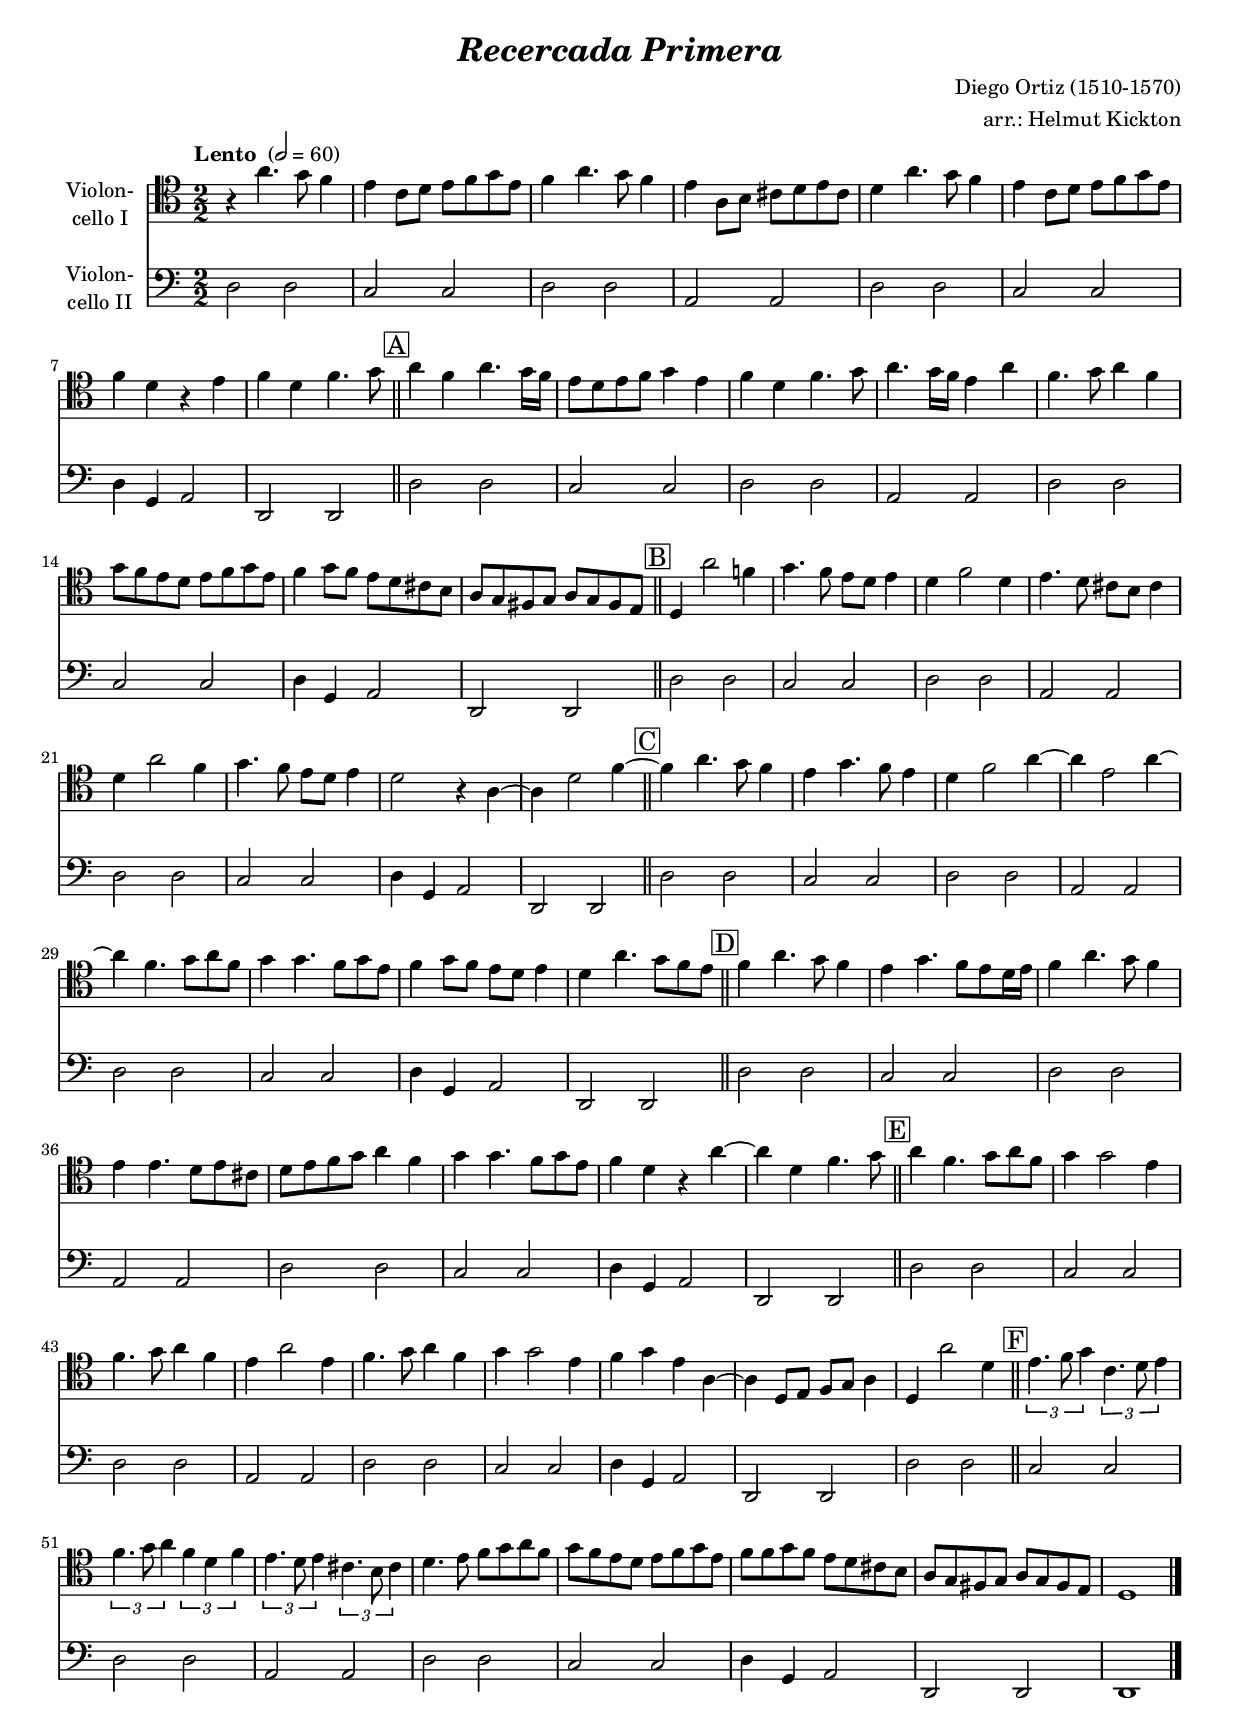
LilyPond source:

\version "2.14.2"
\include "deutsch.ly"

#(set-global-staff-size 18)

\header {
  title     = \markup \bold \italic "Recercada Primera"
  composer  = "Diego Ortiz (1510-1570)"
  arranger  = "arr.: Helmut Kickton"
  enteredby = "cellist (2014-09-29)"
}

voiceconsts = {
  \key c \major
  \time 2/2
  \tempo "Lento " 2=60
  \numericTimeSignature
  \compressFullBarRests
  \set tupletSpannerDuration = #(ly:make-moment 1 2)
}

mist = "string ensemble 1"
miba = "drawbar organ"

boxa = { \bar "||" \mark \markup \box "A" }
boxb = { \bar "||" \mark \markup \box "B" }
boxc = { \bar "||" \mark \markup \box "C" }
boxd = { \bar "||" \mark \markup \box "D" }
boxe = { \bar "||" \mark \markup \box "E" }
boxf = { \bar "||" \mark \markup \box "F" }

\include "v1.ily"
vb = \relative c, {
   \voiceconsts
   \clef "bass"

   \repeat unfold 7 { d'2 d | c c | d d | a a | d d | c c | d4 g, a2 | d, d }
   d1 \bar "|."
}


music = <<
      \new Staff {
        \set Staff.midiInstrument = \mist
        \set Staff.instrumentName = \markup \center-column { "Violon-" "cello I" }
        \transpose c c { \va }
      }

      \new Staff {
        \set Staff.midiInstrument = \miba
        \set Staff.instrumentName = \markup \center-column { "Violon-" "cello II" }
        \transpose c c { \vb }
      }
>>

\book {
  \score {
   \music
    \layout {}
  }

  \score {
    \unfoldRepeats \music

    \midi {
      \context {
        \Score
      }
    }
  }
}
